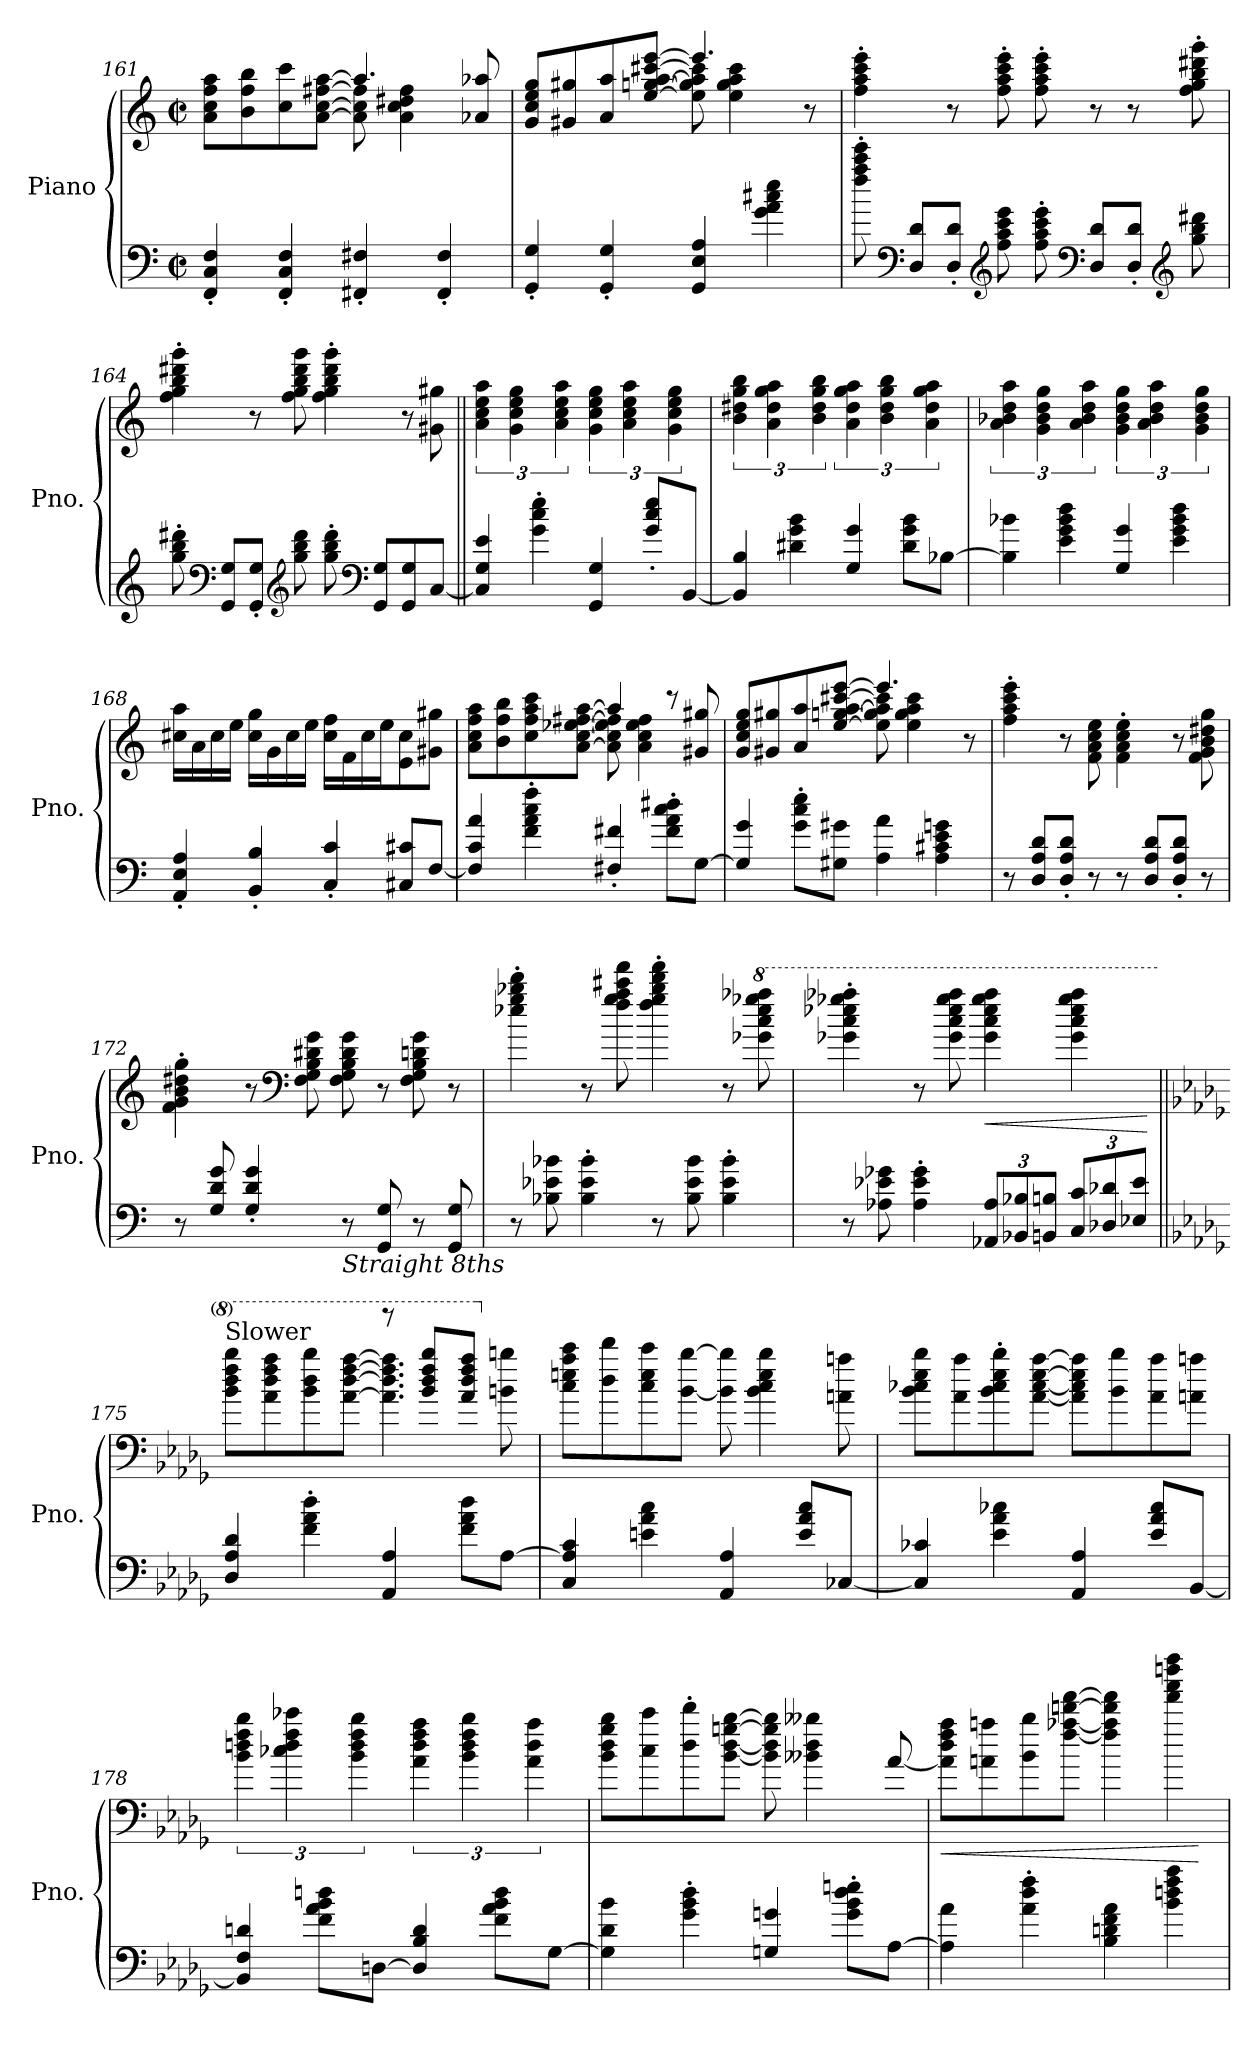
**kern	**kern	**dynam
*part1	*part1	*part1
*staff2	*staff1	*staff1/2
*I"Piano	*	*
*I'Pno.	*	*
*clefF4	*clefG2	*
*k[]	*k[]	*
*M2/2	*M2/2	*
*met(c|)	*met(c|)	*
*8ba	*	*
=161	=161	=161
*	*^	*
4FFF/' 4CC/' 4FF/'	8a\ 8cc\ 8ff\ 8aa\L	2ryy	.
.	8b\ 8ff\ 8bb\	.	.
4FFF/' 4CC/' 4FF/'	8cc\ 8ccc\	.	.
.	[8a\ [8cc\ [8ff#X\ [8aa\J	.	.
4FFF#X/' 4FF#X/'	4.aa/]	8a\] 8cc\] 8ff#\]	.
.	.	4a\ 4cc\ 4dd#X\ 4ff#\	.
4FFF#/' 4FF#/'	.	.	.
.	8a-X/ 8aa-X/	8ryy	.
=162	=162	=162	=162
4GGG/' 4GG/'	8g/ 8cc/ 8ee/ 8gg/L	2ryy	.
.	8g#X/ 8gg#X/	.	.
4GGG/' 4GG/'	8a/ 8aa/	.	.
.	[8ee/ [8ggn/ [8aa/ [8ccc#X/ [8eee/J	.	.
4GGG/ 4EE/ 4AA/	4.eee/]	8ee\] 8gg\] 8aa\] 8ccc#\]	.
.	.	4ee\ 4gg\ 4aa\ 4ccc#\	.
4G\ 4A\ 4c#X\ 4e\	.	.	.
.	8r	8ryy	.
*	*v	*v	*
!!LO:LB:g=z
=163	=163	=163
8f\' 8a\' 8cc\' 8ee\'	4ff\' 4aa\' 4ccc\' 4eee\'	.
*clefF4	*	*
8DD/ 8D/L	.	.
8DD/' 8D/'J	8r	.
*clefG2	*	*
8f\ 8a\ 8cc\ 8ee\	8ff\' 8aa\' 8ccc\' 8eee\'	.
8f\' 8a\' 8cc\' 8ee\'	8ff\' 8aa\' 8ccc\' 8eee\'	.
*clefF4	*	*
8DD/ 8D/L	8r	.
8DD/' 8D/'J	8r	.
*clefG2	*	*
8g\ 8b\ 8dd#X\	8ff\' 8gg\' 8bb\' 8ddd#X\' 8ggg\'	.
=164	=164	=164
8g\' 8b\' 8dd#X\'	4ff\' 4gg\' 4bb\' 4ddd#X\' 4ggg\'	.
*clefF4	*	*
8GGG/ 8GG/L	.	.
8GGG/' 8GG/'J	8r	.
*clefG2	*	*
8g\ 8b\ 8dd#\	8ff\ 8gg\ 8bb\ 8ddd#\ 8ggg\	.
8g\' 8b\' 8dd#\'	4ff\' 4gg\' 4bb\' 4ddd#\' 4ggg\'	.
*clefF4	*	*
8GGG/ 8GG/L	.	.
8GGG/ 8GG/	8r	.
[8CC/J	8g#X\ 8gg#X\	.
!!LO:PB:g=z
=165||	=165||	=165||
4CC/] 4GG/ 4E/	6a\ 6cc\ 6ee\ 6aa\	.
.	6g\ 6cc\ 6ee\ 6gg\	.
4G\' 4c\' 4e\'	.	.
.	6a\ 6cc\ 6ee\ 6aa\	.
4GGG/ 4GG/	6g\ 6cc\ 6ee\ 6gg\	.
.	6a\ 6cc\ 6ee\ 6aa\	.
8G/' 8c/' 8e/'L	.	.
.	6g\ 6cc\ 6ee\ 6gg\	.
[8BBB/J	.	.
=166	=166	=166
4BBB/] 4BB/	6b\ 6dd#X\ 6gg\ 6bb\	.
.	6a\ 6dd#\ 6gg\ 6aa\	.
4D#X\ 4G\ 4B\	.	.
.	6b\ 6dd#\ 6gg\ 6bb\	.
4GG/ 4G/	6a\ 6dd#\ 6gg\ 6aa\	.
.	6b\ 6dd#\ 6gg\ 6bb\	.
8D#\ 8G\ 8B\L	.	.
.	6a\ 6dd#\ 6gg\ 6aa\	.
[8BB-X\J	.	.
=167	=167	=167
4BB-\] 4B-X\	6a\ 6b-X\ 6dd\ 6aa\	.
.	6g\ 6b-\ 6dd\ 6gg\	.
4E\ 4G\ 4B-\ 4d\	.	.
.	6a\ 6b-\ 6dd\ 6aa\	.
4GG/ 4G/	6g\ 6b-\ 6dd\ 6gg\	.
.	6a\ 6b-\ 6dd\ 6aa\	.
4E\ 4G\ 4B-\ 4d\	.	.
.	6g\ 6b-\ 6dd\ 6gg\	.
!!LO:LB:g=z
=168	=168	=168
4AAA/' 4EE/' 4AA/'	16cc#X\ 16aa\LL	.
.	16a\	.
.	16cc#\	.
.	16ee\JJ	.
4BBB/' 4BB/'	16cc#\ 16gg\LL	.
.	16g\	.
.	16cc#\	.
.	16ee\JJ	.
4CC/' 4C/'	16cc#\ 16ff\LL	.
.	16f\	.
.	16cc#\	.
.	16ee\J	.
8CC#X/ 8C#X/L	8e\ 8cc#\	.
[8FF/J	8g#X\ 8gg#X\J	.
=169	=169	=169
*	*^	*
4FF/] 4C/ 4A/	8a\ 8cc\ 8ff\ 8aa\L	2ryy	.
.	8b\ 8ff\ 8bb\	.	.
4F\' 4A\' 4c\' 4f\'	8cc\ 8ff\ 8aa\ 8ccc\	.	.
.	[8a\ [8cc\ [8ee-X\ [8ff#X\ [8aa\J	.	.
4FF#X/' 4F#X/'	4aa/]	8a\] 8cc\] 8ee-\] 8ff#\]	.
.	.	4a\ 4cc\ 4ee-\ 4ff#\	.
8F#\' 8A\' 8c\' 8d#X\'L	8r	.	.
[8GG\J	8g#X/ 8gg#X/	8ryy	.
!!LO:LB:g=z	!!
=170	=170	=170	=170
4GG/] 4G/	8g/ 8cc/ 8ee/ 8gg/L	2ryy	.
.	8g#X/ 8gg#X/	.	.
8G\' 8c\' 8e\'L	8a/ 8aa/	.	.
8GG#X\ 8G#X\J	[8ee/ [8ggn/ [8aa/ [8ccc#X/ [8eee/J	.	.
4AA\ 4A\	4.eee/]	8ee\] 8gg\] 8aa\] 8ccc#\]	.
.	.	4ee\ 4gg\ 4aa\ 4ccc#\	.
4AA\ 4C#X\ 4E\ 4Gn\	.	.	.
.	8r	8ryy	.
*	*v	*v	*
=171	=171	=171
8r	4ff\' 4aa\' 4ccc\' 4eee\'	.
8DD/ 8AA/ 8D/L	.	.
8DD/' 8AA/' 8D/'J	8r	.
8r	8f\ 8a\ 8cc\ 8ee\	.
8r	4f\' 4a\' 4cc\' 4ee\'	.
8DD/ 8AA/ 8D/L	.	.
8DD/' 8AA/' 8D/'J	8r	.
8r	8f\ 8g\ 8b\ 8dd#X\ 8gg\	.
=172	=172	=172
8r	4f\' 4g\' 4b\' 4dd#X\' 4gg\'	.
8GG/ 8D/ 8G/	.	.
4GG/' 4D/' 4G/'	8r	.
*	*clefF4	*
.	8F\ 8G\ 8B\ 8d#X\ 8g\	.
!LO:TX:b:i:t=Straight 8ths	!	!
8r	8F\ 8G\ 8B\ 8d#\ 8g\	.
8GGG/ 8GG/	8r	.
8r	8F\ 8G\ 8B\ 8dn\ 8g\	.
8GGG/ 8GG/	8r	.
!!LO:LB:g=z
=173	=173	=173
8r	4ee-X\' 4gg\' 4bb-X\' 4ddd\'	.
8BB-X\ 8E-X\ 8B-X\	.	.
4BB-\' 4E-\' 4B-\'	8r	.
.	8ff\ 8gg\ 8aa\ 8ccc#X\ 8fff\	.
8r	4ff\' 4gg\' 4bb-\' 4ddd\' 4fff\'	.
8BB-\ 8E-\ 8B-\	.	.
4BB-\' 4E-\' 4B-\'	8r	.
*	*8va	*
.	8gg-X\ 8ccc\ 8eee-\ 8ggg-X\ 8aaa-X\	.
=174	=174	=174
8r	4gg-X\' 4ccc\' 4eee-X\' 4ggg-X\' 4aaa-X\'	.
8AA-X\ 8E-X\ 8G-X\	.	.
*	*X8ba	*
4AA-\' 4E-\' 4G-\'	8r	.
*	*MM110	*
.	8g-\ 8cc\ 8ee-\ 8gg-\ 8aa-\	.
*Xbrackettup	*	*
*	*MM115	*
!	!	!LO:HP:b
12AAA-X/ 12AA-/L	4g-\ 4cc\ 4ee-\ 4gg-\ 4aa-\	<
12BBB-X/ 12BB-X/	.	.
*	*MM110	*
12BBBn/ 12BBn/J	.	.
*	*MM107	*
12CC/ 12C/L	4g-\ 4cc\ 4ee-\ 4gg-\ 4aa-\	.
*	*MM101	*
12DD-X/ 12D-X/	.	.
*	*MM98	*
12EE-X/ 12E-/J	.	.
.	.	[
!!LO:LB:g=z
=175||	=175||	=175||
*k[b-e-a-d-g-]	*k[b-e-a-d-g-]	*
*	*MM110	*
*	*^	*
!	!LO:TX:a:t=Slower	!	!
4DD-/ 4AA-/ 4D-/	8b-\ 8dd-\ 8ff\ 8bb-\L	2ryy	.
.	8a-\ 8dd-\ 8ff\ 8aa-\	.	.
4F\' 4A-\' 4d-\'	8b-\ 8dd-\ 8bb-\	.	.
.	[8a-\ [8dd-\ [8ff\ [8aa-\J	.	.
4AAA-/ 4AA-/	4.a-\] 4.dd-\] 4.ff\] 4.aa-\]	8rbbb	.
*	*8va	*	*
.	.	8bb-/ 8ddd-/ 8fff/ 8bbb-/L	.
8F\ 8A-\ 8d-\L	.	8aa-/ 8ddd-/ 8fff/ 8aaa-/J	.
*	*X8va	*	*
[8AA-\J	8bn\ 8bbn\	8ryy	.
*	*v	*v	*
=176	=176	=176
4CC/ 4AA-/] 4C/	8cc\ 8een\ 8aa-\ 8ccc\L	.
.	8dd-\ 8ddd-\	.
4En\ 4A-\ 4c\	8cc\ 8ee\ 8ccc\	.
.	[8b-\ [8bb-\J	.
4AAA-/ 4AA-/	8b-\] 8bb-\]	.
.	4b-\ 4cc\ 4ee\ 4bb-\	.
8E/ 8A-/ 8c/L	.	.
[8CC-X/J	8an\ 8aan\	.
=177	=177	=177
*	*MM110	*
4CC-/] 4C-X/	8b-\ 8cc-X\ 8ee-\ 8bb-\L	.
.	8a-\ 8aa-\	.
*	*MM115	*
4E-\ 4A-\ 4c-X\	8b-\' 8cc-\' 8ee-\' 8bb-\'	.
.	[8a-\ [8cc-\ [8ee-\ [8aa-\J	.
4AAA-/ 4AA-/	8a-\] 8cc-\] 8ee-\] 8aa-\]L	.
.	8b-\ 8bb-\	.
8E-/ 8A-/ 8c-/L	8a-\ 8aa-\	.
*	*MM117	*
[8BBB-/J	8an\ 8aan\J	.
!!LO:PB:g=z
=178	=178	=178
4BBB-/] 4FF/ 4Dn/	6b-\ 6ddn\ 6ff\ 6bb-\	.
.	6cc-X\ 6dd\ 6ff\ 6ccc-X\	.
8F\ 8A-\ 8B-\ 8dn\L	.	.
.	6b-\ 6dd\ 6ff\ 6bb-\	.
[8DDn\J	.	.
4DD/] 4BB-/ 4D/	6a-\ 6dd\ 6ff\ 6aa-\	.
.	6b-\ 6dd\ 6ff\ 6bb-\	.
8F\ 8A-\ 8B-\ 8d\L	.	.
.	6a-\ 6dd\ 6aa-\	.
[8GG-\J	.	.
=179	=179	=179
4GG-\] 4D-\ 4B-\	8b-\ 8dd-\ 8gg-\ 8bb-\L	.
.	8cc\ 8ccc\	.
4G-\' 4B-\' 4d-\'	8dd-\' 8ddd-\'	.
.	[8b-\ [8dd-\ [8ggn\ [8bb-\J	.
4GGn/ 4Gn/	8b-\] 8dd-\] 8gg\] 8bb-\]	.
.	4b--X\ 4dd-\ 4bb--X\	.
8G\' 8B-\' 8d-\' 8en\'L	.	.
[8AA-\J	[8a-/	.
=180	=180	=180
!	!	!LO:HP:b
4AA-\] 4A-\	8a-\] 8dd-\ 8ff\ 8aa-\L	<
.	8an\ 8aan\	.
4A-\' 4d-\' 4f\'	8b-\ 8bb-\	.
.	[8ff\ [8aa-X\ [8dddn\ [8fff\J	.
*	*MM107	*
4BB-\ 4Dn\ 4F\ 4A-\	4ff\] 4aa-\] 4ddd\] 4fff\]	.
*	*MM102	*
4B-\ 4dn\ 4f\ 4a-\	4fff\ 4aaa-\ 4dddd\ 4ffff\	.
.	.	[
*	*X8va	*
=	=	=
*-	*-	*-
